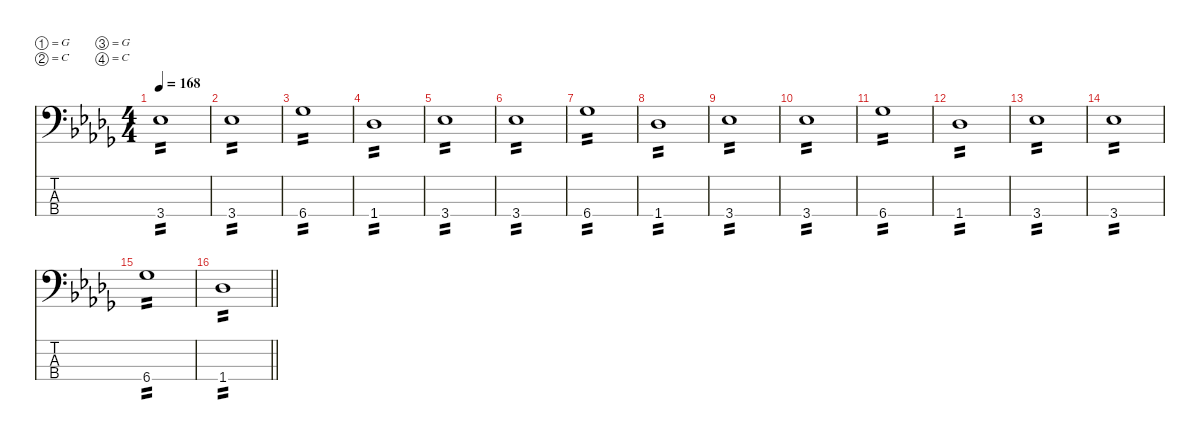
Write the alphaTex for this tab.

\defaultSystemsLayout 4
\hideDynamics
\bracketExtendMode nobrackets
\singleTrackTrackNamePolicy hidden
\multiTrackTrackNamePolicy hidden
\firstSystemTrackNameMode fullname
\firstSystemTrackNameOrientation horizontal
\otherSystemsTrackNameOrientation horizontal
\track ("Bass" "el.bs.") {instrument electricbasspick}
\staff {score tabs}
\tuning (G2 C2 G1 C1)
\ts (4 4)
\tempo 168
\clef f4
\ks db
3.4{acc b}.1{ot 8vb tp 2 dy f beam Down} |
3.4{acc b}.1{ot 8vb tp 2 beam Down} |
6.4{acc b}.1{ot 8vb tp 2 beam Down} |
1.4{acc b}.1{ot 8vb tp 2 beam Down} |
3.4{acc b}.1{ot 8vb tp 2 beam Down} |
3.4{acc b}.1{ot 8vb tp 2 beam Down} |
6.4{acc b}.1{ot 8vb tp 2 beam Down} |
1.4{acc b}.1{ot 8vb tp 2 beam Down} |
3.4{acc b}.1{ot 8vb tp 2 beam Down} |
3.4{acc b}.1{ot 8vb tp 2 beam Down} |
6.4{acc b}.1{ot 8vb tp 2 beam Down} |
1.4{acc b}.1{ot 8vb tp 2 beam Down} |
3.4{acc b}.1{ot 8vb tp 2 beam Down} |
3.4{acc b}.1{ot 8vb tp 2 beam Down} |
6.4{acc b}.1{ot 8vb tp 2 beam Down} |
\barLineRight lightlight
1.4{acc b}.1{ot 8vb tp 2 beam Down}
